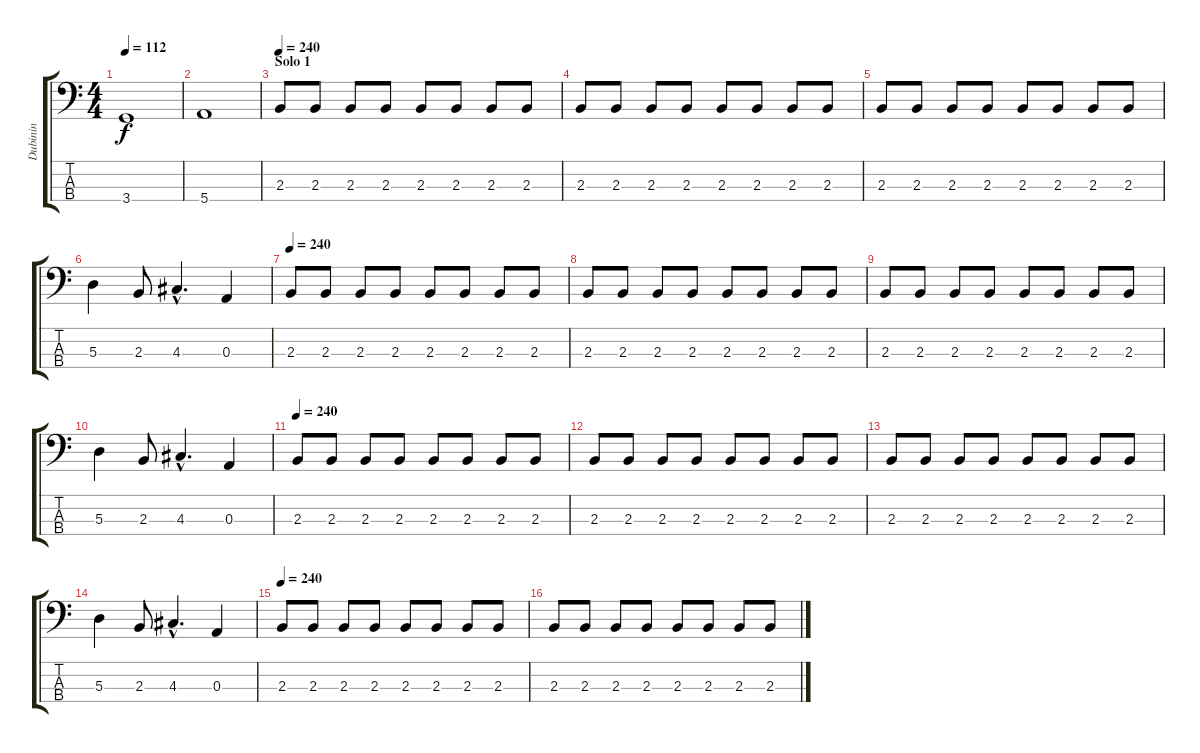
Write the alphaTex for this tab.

\track ("Dubinin" "Dubinin") {instrument electricbassfinger}
\staff {score tabs}
\tuning (G2 D2 A1 E1) {hide}
\ts (4 4)
\tempo 112
\clef f4
\ks c
3.4.1{dy f} |
5.4.1 |
\section ("" "Solo 1")
\tempo 240
2.3.8 2.3.8 2.3.8 2.3.8 2.3.8 2.3.8 2.3.8 2.3.8 |
2.3.8 2.3.8 2.3.8 2.3.8 2.3.8 2.3.8 2.3.8 2.3.8 |
2.3.8 2.3.8 2.3.8 2.3.8 2.3.8 2.3.8 2.3.8 2.3.8 |
5.3.4 2.3.8 4.3{hac}.4{d} 0.3.4 |
\tempo 240
2.3.8 2.3.8 2.3.8 2.3.8 2.3.8 2.3.8 2.3.8 2.3.8 |
2.3.8 2.3.8 2.3.8 2.3.8 2.3.8 2.3.8 2.3.8 2.3.8 |
2.3.8 2.3.8 2.3.8 2.3.8 2.3.8 2.3.8 2.3.8 2.3.8 |
5.3.4 2.3.8 4.3{hac}.4{d} 0.3.4 |
\tempo 240
2.3.8 2.3.8 2.3.8 2.3.8 2.3.8 2.3.8 2.3.8 2.3.8 |
2.3.8 2.3.8 2.3.8 2.3.8 2.3.8 2.3.8 2.3.8 2.3.8 |
2.3.8 2.3.8 2.3.8 2.3.8 2.3.8 2.3.8 2.3.8 2.3.8 |
5.3.4 2.3.8 4.3{hac}.4{d} 0.3.4 |
\tempo 240
2.3.8 2.3.8 2.3.8 2.3.8 2.3.8 2.3.8 2.3.8 2.3.8 |
2.3.8 2.3.8 2.3.8 2.3.8 2.3.8 2.3.8 2.3.8 2.3.8
